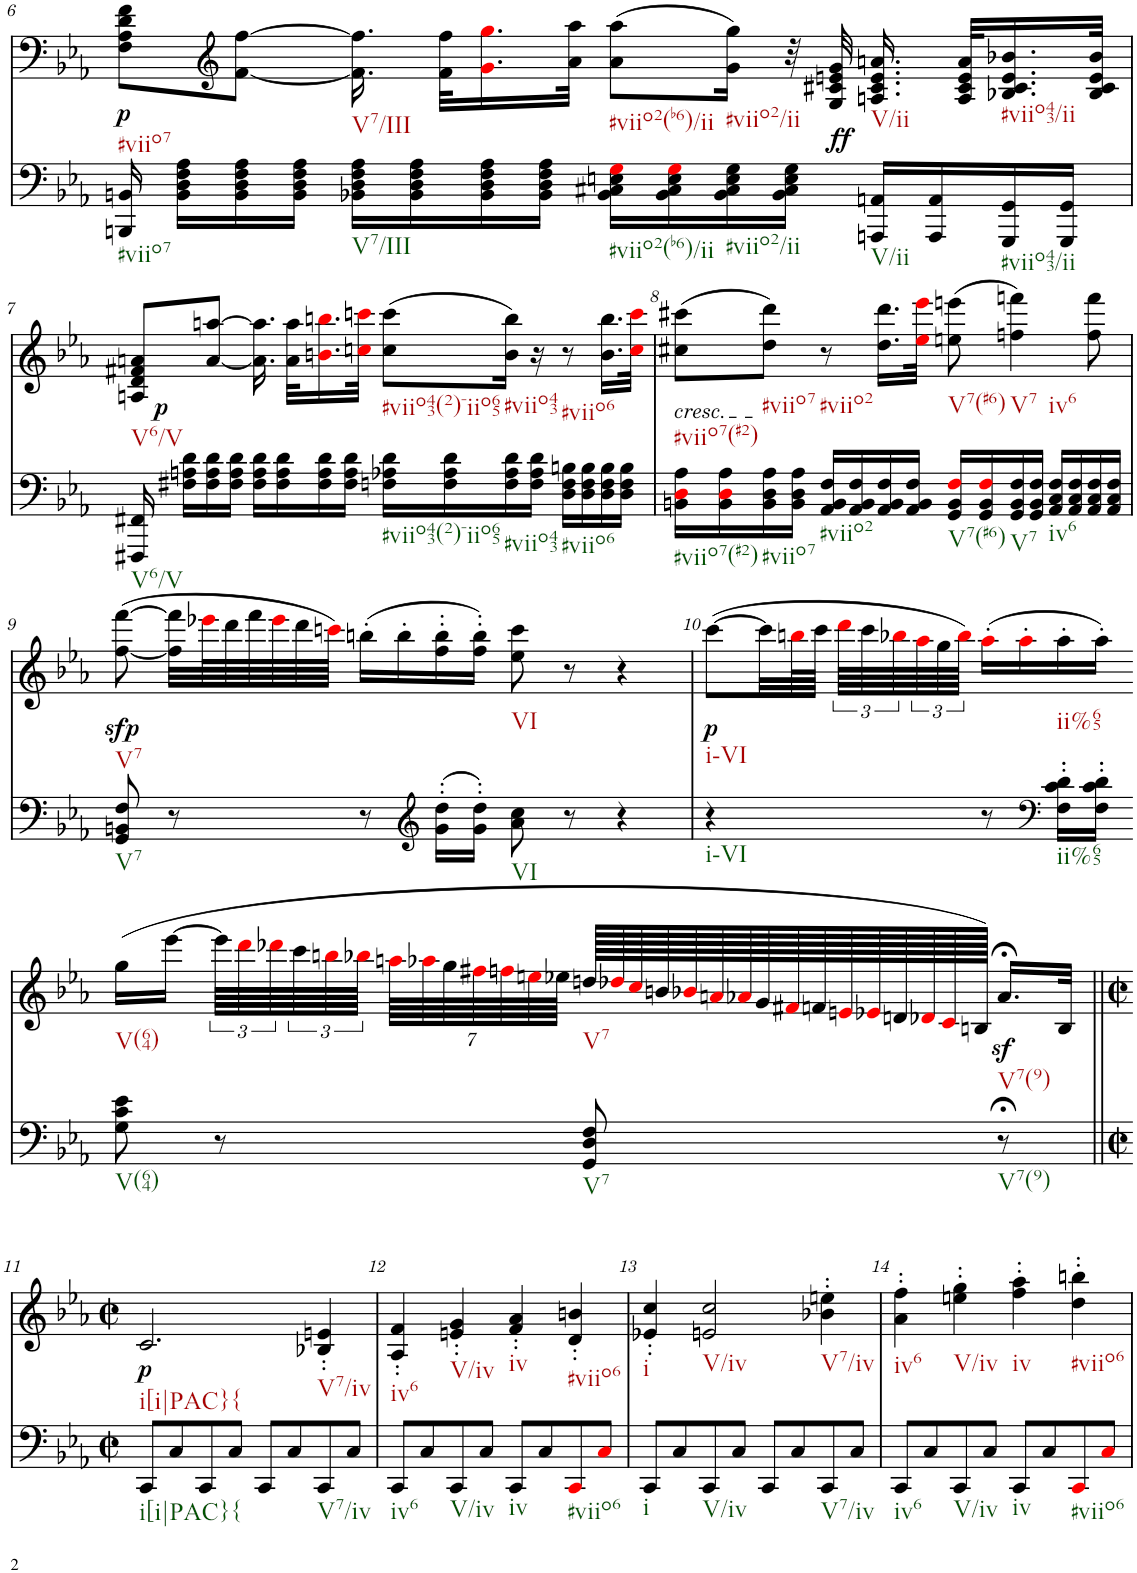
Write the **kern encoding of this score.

**kern	**dynam	**kern	**text	**dynam
*part2	*part2	*part1	*part1	*part1
*staff2	*staff2	*staff1	*staff1	*staff1
*I"piano	*	*I"piano	*	*
*I'Pno	*	*I'Pno	*	*
!!LO:PB:g=z
*clefF4	*	*clefF4	*	*
*k[b-e-a-]	*	*k[b-e-a-]	*	*
*c:	*	*c:	*	*
*M4/4	*	*M4/4	*	*
*met(c)	*	*met(c)	*	*
=6	=6	=6	=6	=6
!	!	!	!LO:LY:b	!LO:DY:b
16BBBn/ 16BBn/	.	8F\ 8A-\ 8d\ 8f\L	p	p
16BB\ 16D\ 16F\ 16A-\LL	.	.	.	.
*	*	*clefG2	*	*
16BB\ 16D\ 16F\ 16A-\	.	[8f\ [8ff\J	.	.
16BB\ 16D\ 16F\ 16A-\JJ	.	.	.	.
16BB-X\ 16D\ 16F\ 16A-\LL	.	16.f\] 16.ff\]	.	.
16BB-\ 16D\ 16F\ 16A-\	.	.	.	.
.	.	32f\ 32ff\KLL	.	.
16BB-\ 16D\ 16F\ 16A-\	.	16.gi\ 16.ggi\	.	.
16BB-\ 16D\ 16F\ 16A-\JJ	.	.	.	.
.	.	32a-\ 32aa-\JJk	.	.
16BB-\ 16C#X\ 16En\ 16Gi\LL	.	(8a-\ 8aa-\L	.	.
16BB-\ 16C#\ 16E\ 16Gi\	.	.	.	.
16BB-\ 16C#\ 16E\ 16G\	.	16g\ 16gg\Jk)	.	.
16BB-\ 16C#\ 16E\ 16G\JJ	.	32r	.	.
!	!	!	!LO:LY:b	!
.	.	32G/ 32c#X/ 32en/ 32g/	ff	.
!	!LO:DY:a	!	!	!
16AAAn/ 16AAn/LL	ff	16.An/ 16.c#/ 16.e/ 16.an/	.	.
16AAA/ 16AA/	.	.	.	.
.	.	32A/ 32c#/ 32e/ 32a/KLL	.	.
16GGG/ 16GG/	.	16.B-X/ 16.c#/ 16.e/ 16.b-X/	.	.
16GGG/ 16GG/JJ	.	.	.	.
.	.	32B-/ 32c#/ 32e/ 32b-/JJk	.	.
!!LO:LB:g=z
=7	=7	=7	=7	=7
16FFF#X/ 16FF#X/	.	8An/ 8d/ 8f#X/ 8an/L	.	.
16F#X\ 16An\ 16d\LL	.	.	.	.
!	!	!	!LO:LY:b	!LO:DY:b
16F#\ 16A\ 16d\	.	[8a/ [8aan/J	p	p
16F#\ 16A\ 16d\JJ	.	.	.	.
16F#\ 16A\ 16d\LL	.	16.a\] 16.aa\]	.	.
16F#\ 16A\ 16d\	.	.	.	.
.	.	32a\ 32aa\KLL	.	.
16F#\ 16A\ 16d\	.	16.bni\ 16.bbni\	.	.
16F#\ 16A\ 16d\JJ	.	.	.	.
.	.	32ccni\ 32cccni\JJk	.	.
16Fn\ 16A-X\ 16d\LL	.	(8cc\ 8ccc\L	.	.
16F\ 16A-\ 16d\	.	.	.	.
16F\ 16A-\ 16d\	.	16b\ 16bb\Jk)	.	.
16F\ 16A-\ 16d\JJ	.	16r	.	.
16D\ 16F\ 16Bn\LL	.	8r	.	.
16D\ 16F\ 16B\	.	.	.	.
16D\ 16F\ 16B\	.	16.b\ 16.bb\LL	.	.
16D\ 16F\ 16B\JJ	.	.	.	.
.	.	32cci\ 32ccci\JJk	.	.
=8	=8	=8	=8	=8
!	!	!LO:TX:b:i:t=cresc.	!	!
16BBn\ 16Di\ 16A-\LL	.	(8cc#X\ 8ccc#X\L	.	.
16BB\ 16Di\ 16A-\	.	.	.	.
16BB\ 16D\ 16A-\	.	8dd\ 8ddd\J)	.	.
16BB\ 16D\ 16A-\JJ	.	.	.	.
16AA-/ 16BB/ 16F/LL	.	8r	.	.
16AA-/ 16BB/ 16F/	.	.	.	.
16AA-/ 16BB/ 16F/	.	16.dd\ 16.ddd\LL	.	.
16AA-/ 16BB/ 16F/JJ	.	.	.	.
.	.	32ee-i\ 32eee-i\JJk	.	.
16GG/ 16BB/ 16Fi/LL	.	(8een\ 8eeen\	.	.
16GG/ 16BB/ 16Fi/	.	.	.	.
16GG/ 16BB/ 16F/	.	4ffn\ 4fffn\)	.	.
16GG/ 16BB/ 16F/JJ	.	.	.	.
16AA-/ 16C/ 16F/LL	.	.	.	.
16AA-/ 16C/ 16F/	.	.	.	.
16AA-/ 16C/ 16F/	.	8ff\ 8fff\	.	.
16AA-/ 16C/ 16F/JJ	.	.	.	.
!!LO:LB:g=z
=9	=9	=9	=9	=9
!	!	!	!	!LO:DY:b
8GG/ 8BBn/ 8F/	.	([8ff\ [8fff\	.	sfp
8r	.	32ff\] 32fff\]LLL	.	.
.	.	64eee-Xi\L	.	.
.	.	64ddd\	.	.
.	.	64fff\	.	.
.	.	64eee-i\	.	.
.	.	64ddd\	.	.
.	.	64cccni\JJJJ)	.	.
8r	.	(16bbn'\LL	.	.
.	.	16bb'\	.	.
*clefG2	*	*	*	*
(16g\' 16dd\'LL	.	16ff\' 16bb\'	.	.
16g\' 16dd\'JJ)	.	16ff\' 16bb\'JJ)	.	.
8a-\ 8cc\	.	8ee-\ 8ccc\	.	.
8r	.	8r	.	.
4r	.	4r	.	.
=10	=10	=10	=10	=10
!	!	!	!LO:LY:b	!LO:DY:b
4r	.	([8ccc\L	p	p
.	.	32ccc\LL]	.	.
.	.	64bbni\L	.	.
.	.	64ccc\JJJJ	.	.
.	.	96dddi\LLLL	.	.
.	.	96ccc\	.	.
.	.	96bb-Xi\	.	.
.	.	96aa-i\	.	.
.	.	96gg\	.	.
.	.	96bb-i\JJJJ)	.	.
8r	.	(16aa-'i\LL	.	.
.	.	16aa-'i\	.	.
*clefF4	*	*	*	*
16F\' 16c\' 16d\'LL	.	16aa-'\	.	.
16F\' 16c\' 16d\'JJ	.	16aa-'\JJ)	.	.
!!LO:LB:g=z
=10X1-	=10X1-	=10X1-	=10X1-	=10X1-
8G\ 8c\ 8e-\	.	(16gg\LL	.	.
.	.	[16eee-\JJ	.	.
8r	.	96eee-\LLLL]	.	.
.	.	96dddi\	.	.
.	.	96ddd-Xi\	.	.
.	.	96ccc\	.	.
.	.	96bbni\	.	.
.	.	96bb-Xi\JJJJ	.	.
*	*	*Xbrackettup	*	*
.	.	112aani\LLLL	.	.
.	.	112aa-Xi\	.	.
.	.	112gg\	.	.
.	.	112ff#Xi\	.	.
.	.	112ffni\	.	.
.	.	112eeni\	.	.
.	.	112ee-X\JJJJ	.	.
8GG/ 8D/ 8F/	.	128ddn/LLLLL	.	.
.	.	128dd-Xi/	.	.
.	.	128cci/	.	.
.	.	128bn/	.	.
.	.	128b-Xi/	.	.
.	.	128ani/	.	.
.	.	128a-Xi/	.	.
.	.	128g/	.	.
.	.	128f#Xi/	.	.
.	.	128fn/	.	.
.	.	128eni/	.	.
.	.	128e-Xi/	.	.
.	.	128dn/	.	.
.	.	128d-Xi/	.	.
.	.	128ci/	.	.
.	.	128Bn/JJJJJ)	.	.
8r;<	.	16.a-z<;</LL	.	.
.	.	32B/JJk	.	.
!!LO:LB:g=z
=11||	=11||	=11||	=11||	=11||
*M2/2	*	*M2/2	*	*
*met(c|)	*	*met(c|)	*	*
!	!	!	!LO:LY:b	!LO:DY:b
8CC/L	.	2.c/	p	p
8C/	.	.	.	.
8CC/	.	.	.	.
8C/J	.	.	.	.
8CC/L	.	.	.	.
8C/	.	.	.	.
8CC/	.	4B-X/' 4en/'	.	.
8C/J	.	.	.	.
=12	=12	=12	=12	=12
8CC/L	.	4A-/' 4f/'	.	.
8C/	.	.	.	.
8CC/	.	4en/' 4g/'	.	.
8C/J	.	.	.	.
8CC/L	.	4f/' 4a-/'	.	.
8C/	.	.	.	.
8CCi/	.	4d/' 4bn/'	.	.
8Ci/J	.	.	.	.
=13	=13	=13	=13	=13
8CC/L	.	4e-X/' 4cc/'	.	.
8C/	.	.	.	.
8CC/	.	2en/ 2cc/	.	.
8C/J	.	.	.	.
8CC/L	.	.	.	.
8C/	.	.	.	.
8CC/	.	4b-X\' 4een\'	.	.
8C/J	.	.	.	.
=14	=14	=14	=14	=14
8CC/L	.	4a-\' 4ff\'	.	.
8C/	.	.	.	.
8CC/	.	4een\' 4gg\'	.	.
8C/J	.	.	.	.
8CC/L	.	4ff\' 4aa-\'	.	.
8C/	.	.	.	.
8CCi/	.	4dd\' 4bbn\'	.	.
8Ci/J	.	.	.	.
=	=	=	=	=
*-	*-	*-	*-	*-
